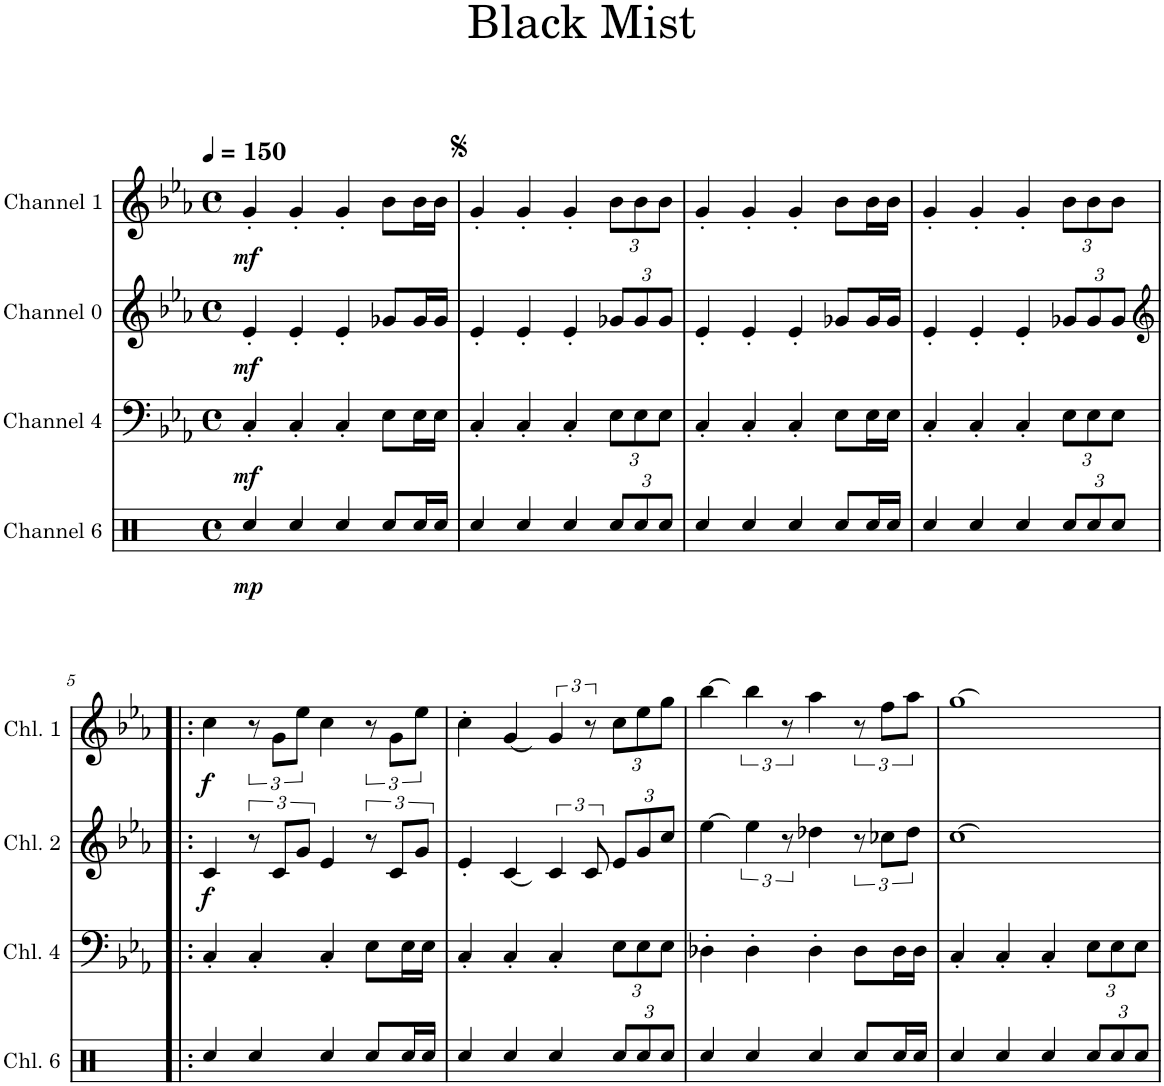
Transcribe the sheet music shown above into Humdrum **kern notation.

**kern	**dynam	**kern	**dynam	**kern	**dynam	**kern	**dynam
*part4	*part4	*part3	*part3	*part2	*part2	*part1	*part1
*staff4	*staff4	*staff3	*staff3	*staff2	*staff2	*staff1	*staff1
*I"Channel 6	*	*I"Channel 4	*	*I"Channel 0	*	*I"Channel 1	*
*I'Chl. 6	*	*I'Chl. 4	*	*I'Chl. 2	*	*I'Chl. 1	*
*clefX	*	*clefF4	*	*clefG2	*	*clefG2	*
*k[]	*	*k[b-e-a-]	*	*k[b-e-a-]	*	*k[b-e-a-]	*
*M4/4	*	*M4/4	*	*M4/4	*	*M4/4	*
*met(c)	*	*met(c)	*	*met(c)	*	*met(c)	*
*MM150	*	*MM150	*	*MM150	*	*MM150	*
=1	=1	=1	=1	=1	=1	=1	=1
!	!LO:DY:b	!	!LO:DY:b	!	!LO:DY:b	!	!LO:DY:b
4Rcc/	mp	4C'/	mf	4e-'/	mf	4g'/	mf
4Rcc/	.	4C'/	.	4e-'/	.	4g'/	.
4Rcc/	.	4C'/	.	4e-'/	.	4g'/	.
8Rcc/L	.	8E-\L	.	8g-X/L	.	8b-\L	.
16Rcc/L	.	16E-\L	.	16g-/L	.	16b-\L	.
16Rcc/JJ	.	16E-\JJ	.	16g-/JJ	.	16b-\JJ	.
=2	=2	=2	=2	=2	=2	=2	=2
4Rcc/	.	4C'/	.	4e-'/	.	4g'/	.
4Rcc/	.	4C'/	.	4e-'/	.	4g'/	.
4Rcc/	.	4C'/	.	4e-'/	.	4g'/	.
*Xbrackettup	*	*Xbrackettup	*	*Xbrackettup	*	*Xbrackettup	*
12Rcc/L	.	12E-\L	.	12g-X/L	.	12b-\L	.
12Rcc/	.	12E-\	.	12g-/	.	12b-\	.
12Rcc/J	.	12E-\J	.	12g-/J	.	12b-\J	.
=3	=3	=3	=3	=3	=3	=3	=3
4Rcc/	.	4C'/	.	4e-'/	.	4g'/	.
4Rcc/	.	4C'/	.	4e-'/	.	4g'/	.
4Rcc/	.	4C'/	.	4e-'/	.	4g'/	.
8Rcc/L	.	8E-\L	.	8g-X/L	.	8b-\L	.
16Rcc/L	.	16E-\L	.	16g-/L	.	16b-\L	.
16Rcc/JJ	.	16E-\JJ	.	16g-/JJ	.	16b-\JJ	.
=4	=4	=4	=4	=4	=4	=4	=4
4Rcc/	.	4C'/	.	4e-'/	.	4g'/	.
4Rcc/	.	4C'/	.	4e-'/	.	4g'/	.
4Rcc/	.	4C'/	.	4e-'/	.	4g'/	.
12Rcc/L	.	12E-\L	.	12g-X/L	.	12b-\L	.
12Rcc/	.	12E-\	.	12g-/	.	12b-\	.
12Rcc/J	.	12E-\J	.	12g-/J	.	12b-\J	.
!!LO:LB:g=z
=5!|:	=5!|:	=5!|:	=5!|:	=5!|:	=5!|:	=5!|:	=5!|:
*	*	*	*	*clefG2	*	*	*
!	!	!	!	!	!LO:DY:b	!	!LO:DY:b
4Rcc/	.	4C'/	.	4c/	f	4cc\	f
*	*	*	*	*brackettup	*	*brackettup	*
4Rcc/	.	4C'/	.	12r	.	12r	.
.	.	.	.	12c/L	.	12g\L	.
.	.	.	.	12g/J	.	12ee-\J	.
4Rcc/	.	4C'/	.	4e-/	.	4cc\	.
8Rcc/L	.	8E-\L	.	12r	.	12r	.
.	.	.	.	12c/L	.	12g\L	.
16Rcc/L	.	16E-\L	.	.	.	.	.
.	.	.	.	12g/J	.	12ee-\J	.
16Rcc/JJ	.	16E-\JJ	.	.	.	.	.
=6	=6	=6	=6	=6	=6	=6	=6
4Rcc/	.	4C'/	.	4e-'/	.	4cc'\	.
4Rcc/	.	4C'/	.	4c/	.	4g/	.
4Rcc/	.	4C'/	.	6c/]	.	6g/]	.
.	.	.	.	12c/	.	12r	.
*	*	*	*	*Xbrackettup	*	*Xbrackettup	*
12Rcc/L	.	12E-\L	.	12e-/L	.	12cc\L	.
12Rcc/	.	12E-\	.	12g/	.	12ee-\	.
12Rcc/J	.	12E-\J	.	12cc/J	.	12gg\J	.
=7	=7	=7	=7	=7	=7	=7	=7
4Rcc/	.	4D-X'\	.	4ee-\	.	4bb-\	.
*	*	*	*	*brackettup	*	*brackettup	*
4Rcc/	.	4D-'\	.	6ee-\]	.	6bb-\]	.
.	.	.	.	12r	.	12r	.
4Rcc/	.	4D-'\	.	4dd-X\	.	4aa-\	.
8Rcc/L	.	8D-\L	.	12r	.	12r	.
.	.	.	.	12cc-X\L	.	12ff\L	.
16Rcc/L	.	16D-\L	.	.	.	.	.
.	.	.	.	12dd-\J	.	12aa-\J	.
16Rcc/JJ	.	16D-\JJ	.	.	.	.	.
=8	=8	=8	=8	=8	=8	=8	=8
4Rcc/	.	4C'/	.	1cc	.	1gg	.
4Rcc/	.	4C'/	.	.	.	.	.
4Rcc/	.	4C'/	.	.	.	.	.
12Rcc/L	.	12E-\L	.	.	.	.	.
12Rcc/	.	12E-\	.	.	.	.	.
12Rcc/J	.	12E-\J	.	.	.	.	.
=	=	=	=	=	=	=	=
*-	*-	*-	*-	*-	*-	*-	*-
